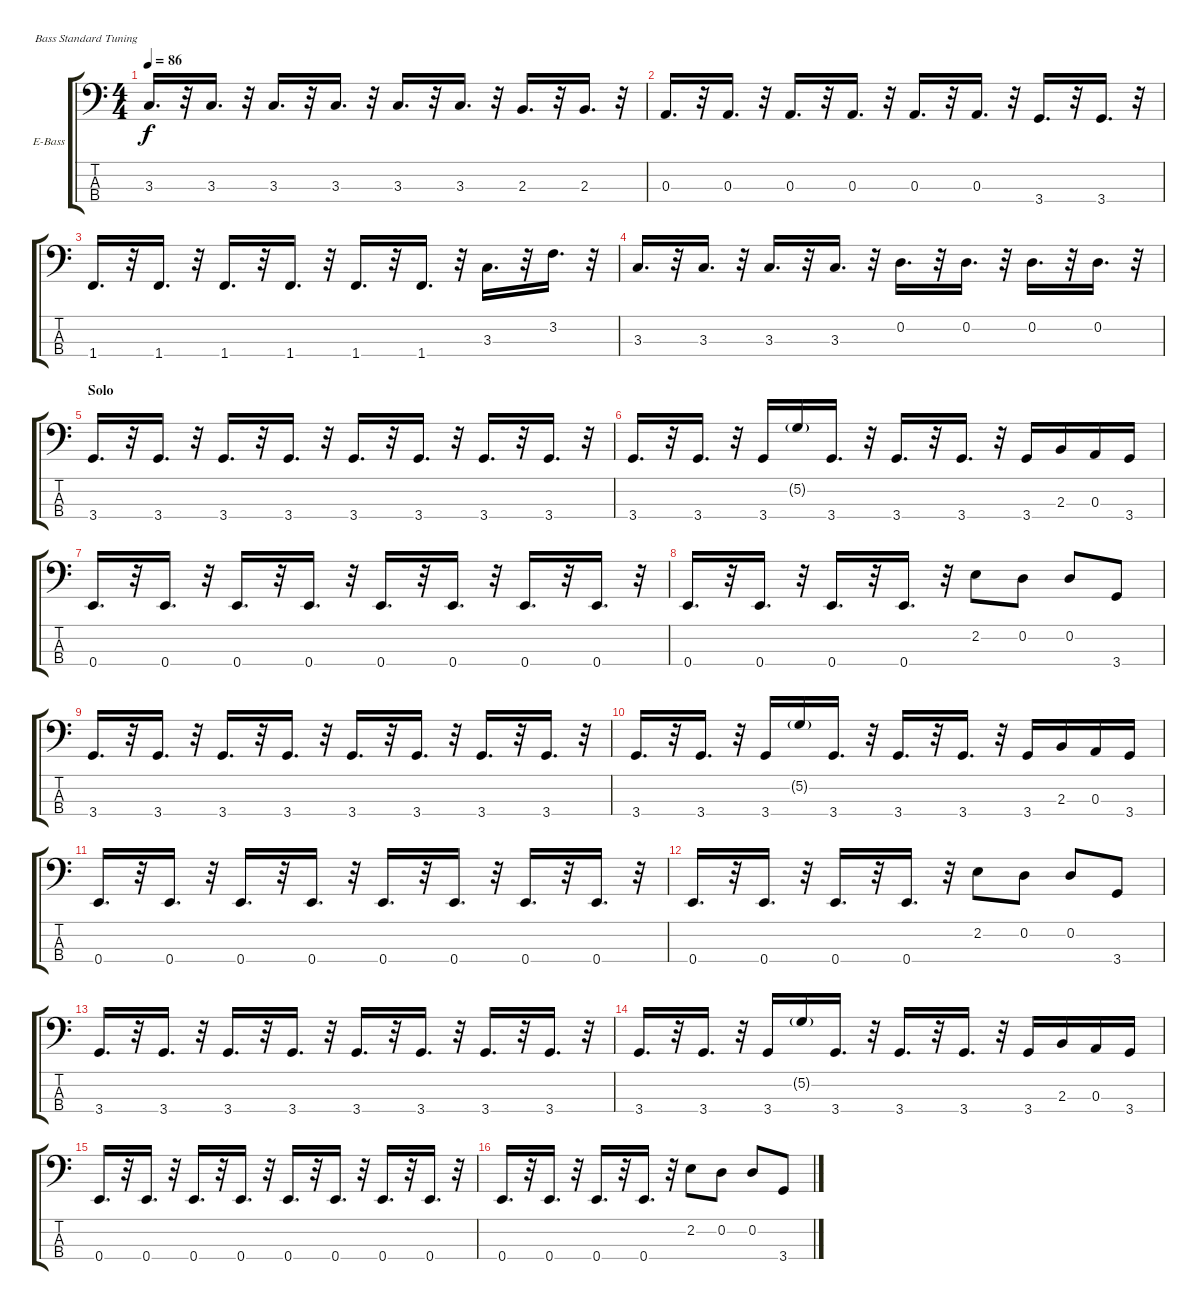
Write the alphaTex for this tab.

\bracketExtendMode groupsimilarinstruments
\firstSystemTrackNameOrientation horizontal
\otherSystemsTrackNameOrientation horizontal
\track ("Tony Levin" "E-Bass") {multiBarRest instrument electricbassfinger}
\staff {score tabs}
\tuning (G2 D2 A1 E1)
\ts (4 4)
\tempo 86
\clef f4
\ks c
3.3.16{d dy f} r.32 3.3.16{d} r.32 3.3.16{d} r.32 3.3.16{d} r.32 3.3.16{d} r.32 3.3.16{d} r.32 2.3.16{d} r.32 2.3.16{d} r.32 |
0.3.16{d} r.32 0.3.16{d} r.32 0.3.16{d} r.32 0.3.16{d} r.32 0.3.16{d} r.32 0.3.16{d} r.32 3.4.16{d} r.32 3.4.16{d} r.32 |
1.4.16{d} r.32 1.4.16{d} r.32 1.4.16{d} r.32 1.4.16{d} r.32 1.4.16{d} r.32 1.4.16{d} r.32 3.3.16{d} r.32 3.2.16{d} r.32 |
3.3.16{d} r.32 3.3.16{d} r.32 3.3.16{d} r.32 3.3.16{d} r.32 0.2.16{d} r.32 0.2.16{d} r.32 0.2.16{d} r.32 0.2.16{d} r.32 |
\section ("" "Solo")
3.4.16{d} r.32 3.4.16{d} r.32 3.4.16{d} r.32 3.4.16{d} r.32 3.4.16{d} r.32 3.4.16{d} r.32 3.4.16{d} r.32 3.4.16{d} r.32 |
3.4.16{d} r.32 3.4.16{d} r.32 3.4.16 5.2{g}.16 3.4.16{d} r.32 3.4.16{d} r.32 3.4.16{d} r.32 3.4.16 2.3.16 0.3.16 3.4.16 |
0.4.16{d} r.32 0.4.16{d} r.32 0.4.16{d} r.32 0.4.16{d} r.32 0.4.16{d} r.32 0.4.16{d} r.32 0.4.16{d} r.32 0.4.16{d} r.32 |
0.4.16{d} r.32 0.4.16{d} r.32 0.4.16{d} r.32 0.4.16{d} r.32 2.2.8 0.2.8 0.2.8 3.4.8 |
3.4.16{d} r.32 3.4.16{d} r.32 3.4.16{d} r.32 3.4.16{d} r.32 3.4.16{d} r.32 3.4.16{d} r.32 3.4.16{d} r.32 3.4.16{d} r.32 |
3.4.16{d} r.32 3.4.16{d} r.32 3.4.16 5.2{g}.16 3.4.16{d} r.32 3.4.16{d} r.32 3.4.16{d} r.32 3.4.16 2.3.16 0.3.16 3.4.16 |
0.4.16{d} r.32 0.4.16{d} r.32 0.4.16{d} r.32 0.4.16{d} r.32 0.4.16{d} r.32 0.4.16{d} r.32 0.4.16{d} r.32 0.4.16{d} r.32 |
0.4.16{d} r.32 0.4.16{d} r.32 0.4.16{d} r.32 0.4.16{d} r.32 2.2.8 0.2.8 0.2.8 3.4.8 |
3.4.16{d} r.32 3.4.16{d} r.32 3.4.16{d} r.32 3.4.16{d} r.32 3.4.16{d} r.32 3.4.16{d} r.32 3.4.16{d} r.32 3.4.16{d} r.32 |
3.4.16{d} r.32 3.4.16{d} r.32 3.4.16 5.2{g}.16 3.4.16{d} r.32 3.4.16{d} r.32 3.4.16{d} r.32 3.4.16 2.3.16 0.3.16 3.4.16 |
0.4.16{d} r.32 0.4.16{d} r.32 0.4.16{d} r.32 0.4.16{d} r.32 0.4.16{d} r.32 0.4.16{d} r.32 0.4.16{d} r.32 0.4.16{d} r.32 |
0.4.16{d} r.32 0.4.16{d} r.32 0.4.16{d} r.32 0.4.16{d} r.32 2.2.8 0.2.8 0.2.8 3.4.8
